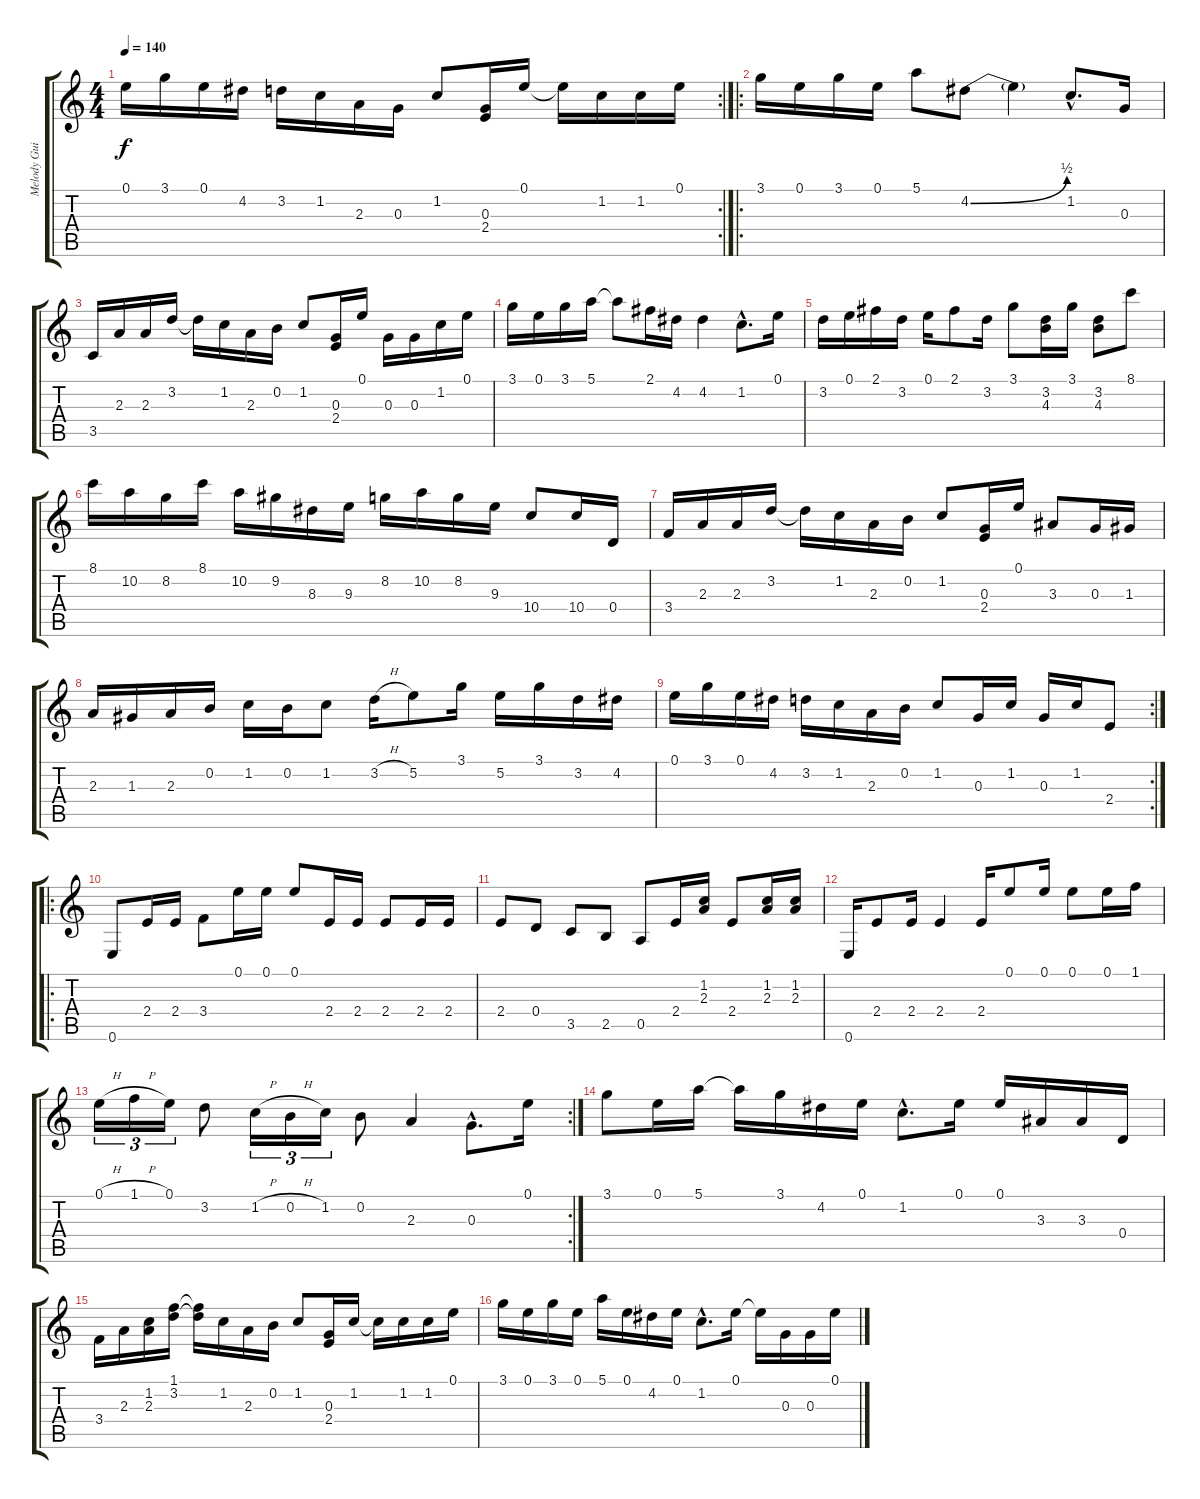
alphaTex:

\track ("Melody Guitar" "Melody Gui") {instrument acousticguitarsteel}
\staff {score tabs}
\tuning (E4 B3 G3 D3 A2 E2) {hide}
\rc 2
\ts (4 4)
\tempo 140
\clef g2
\ks c
0.1.16{dy f} 3.1.16 0.1.16 4.2.16 3.2.16 1.2.16 2.3.16 0.3.16 1.2.8 (0.3 2.4).16 0.1.16 0.1{t}.16 1.2.16 1.2.16 0.1.16 |
\ro
3.1.16 0.1.16 3.1.16 0.1.16 5.1.8 4.2{be (bend 0 0 60 2)}.8 4.2{t}.4 1.2{hac}.8{d} 0.3.16 |
3.5.16 2.3.16 2.3.16 3.2.16 3.2{t}.16 1.2.16 2.3.16 0.2.16 1.2.8 (0.3 2.4).16 0.1.16 0.3.16 0.3.16 1.2.16 0.1.16 |
3.1.16 0.1.16 3.1.16 5.1.16 5.1{t}.8 2.1.16 4.2.16 4.2.4 1.2{hac}.8{d} 0.1.16 |
3.2.16 0.1.16 2.1.16 3.2.16 0.1.16 2.1.8 3.2.16 3.1.8 (3.2 4.3).16 3.1.16 (3.2 4.3).8 8.1.8 |
8.1.16 10.2.16 8.2.16 8.1.16 10.2.16 9.2.16 8.3.16 9.3.16 8.2.16 10.2.16 8.2.16 9.3.16 10.4.8 10.4.16 0.4.16 |
3.4.16 2.3.16 2.3.16 3.2.16 3.2{t}.16 1.2.16 2.3.16 0.2.16 1.2.8 (0.3 2.4).16 0.1.16 3.3.8 0.3.16 1.3.16 |
2.3.16 1.3.16 2.3.16 0.2.16 1.2.16 0.2.16 1.2.8 3.2{h}.16 5.2.8 3.1.16 5.2.16 3.1.16 3.2.16 4.2.16 |
\rc 2
0.1.16 3.1.16 0.1.16 4.2.16 3.2.16 1.2.16 2.3.16 0.2.16 1.2.8 0.3.16 1.2.16 0.3.16 1.2.16 2.4.8 |
\ro
0.6.8 2.4.16 2.4.16 3.4.8 0.1.16 0.1.16 0.1.8 2.4.16 2.4.16 2.4.8 2.4.16 2.4.16 |
2.4.8 0.4.8 3.5.8 2.5.8 0.5.8 2.4.16 (1.2 2.3).16 2.4.8 (1.2 2.3).16 (1.2 2.3).16 |
0.6.16 2.4.8 2.4.16 2.4.4 2.4.16 0.1.8 0.1.16 0.1.8 0.1.16 1.1.16 |
\rc 2
0.1{h}.16{tu (3 2)} 1.1{h}.16{tu (3 2)} 0.1.16{tu (3 2)} 3.2.8 1.2{h}.16{tu (3 2)} 0.2{h}.16{tu (3 2)} 1.2.16{tu (3 2)} 0.2.8 2.3.4 0.3{hac}.8{d} 0.1.16 |
3.1.8 0.1.16 5.1.16 5.1{t}.16 3.1.16 4.2.16 0.1.16 1.2{hac}.8{d} 0.1.16 0.1.16 3.3.16 3.3.16 0.4.16 |
3.4.16 2.3.16 (1.2 2.3).16 (1.1 3.2).16 (1.1{t} 3.2{t}).16 1.2.16 2.3.16 0.2.16 1.2.8 (0.3 2.4).16 1.2.16 1.2{t}.16 1.2.16 1.2.16 0.1.16 |
3.1.16 0.1.16 3.1.16 0.1.16 5.1.16 0.1.16 4.2.16 0.1.16 1.2{hac}.8{d} 0.1.16 0.1{t}.16 0.3.16 0.3.16 0.1.16
